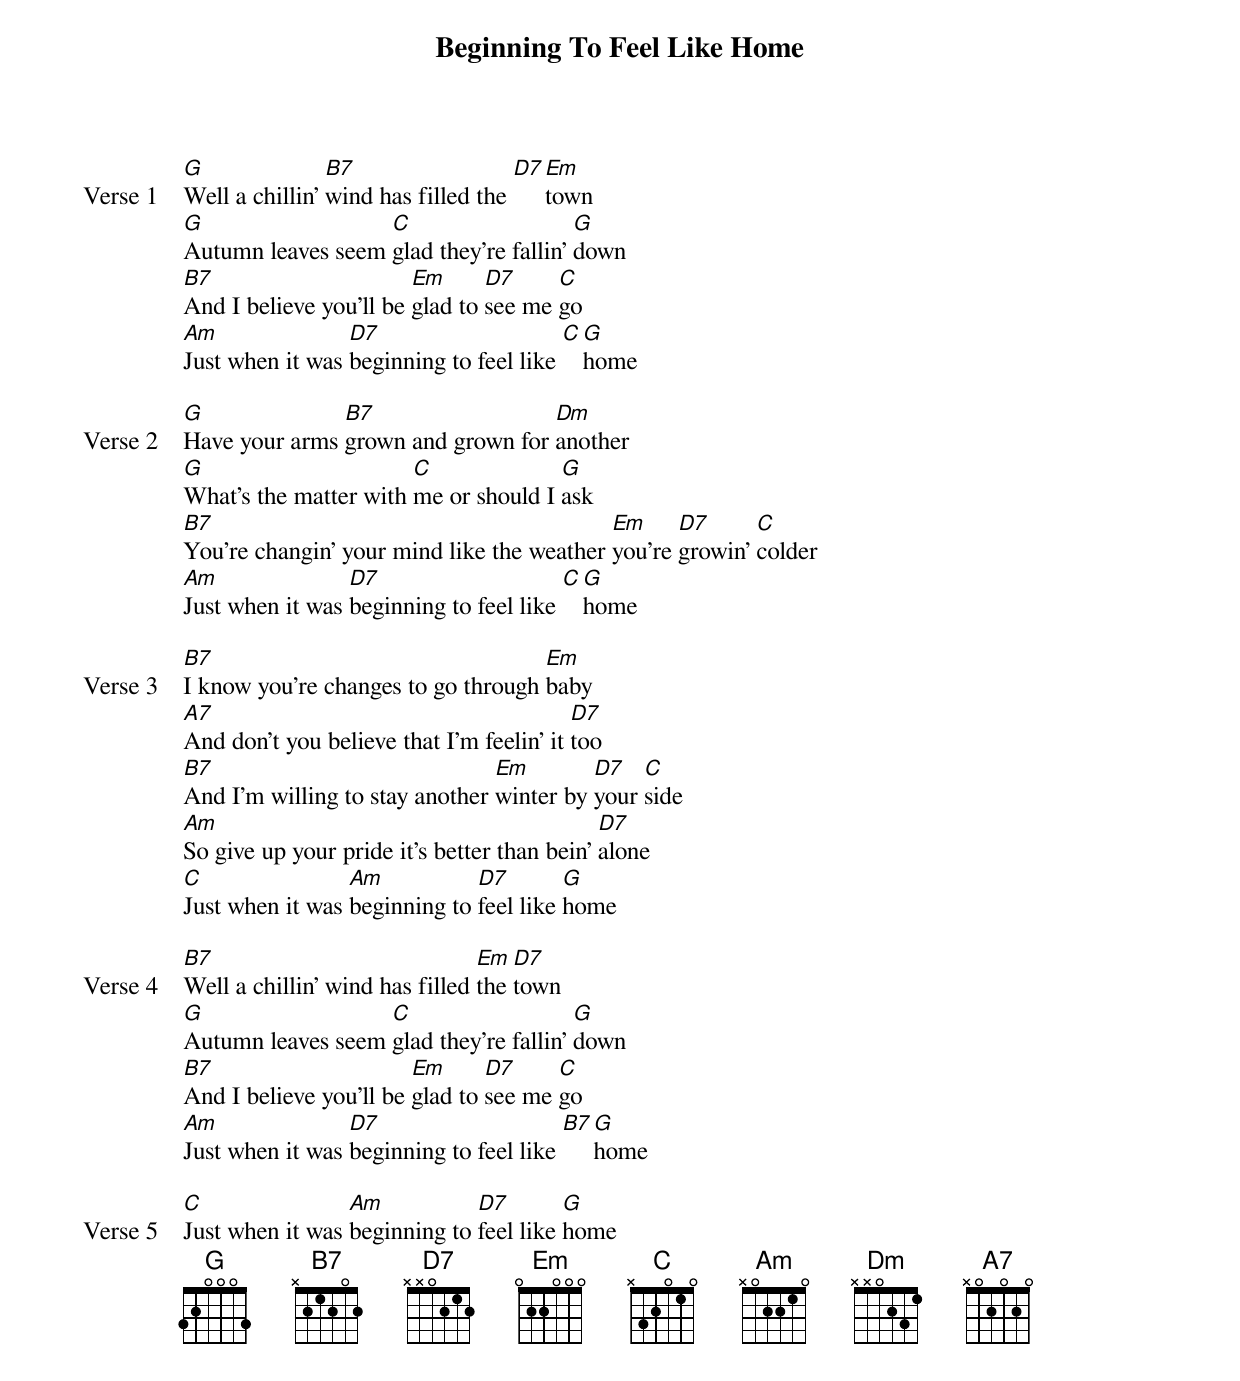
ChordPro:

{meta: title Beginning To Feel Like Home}
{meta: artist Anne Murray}
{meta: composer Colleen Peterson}

{start_of_verse: Verse 1}
[G]Well a chillin' [B7]wind has filled the [D7][Em]town
[G]Autumn leaves seem [C]glad they're fallin' [G]down
[B7]And I believe you'll be [Em]glad to [D7]see me [C]go
[Am]Just when it was [D7]beginning to feel like [C][G]home
{end_of_verse}

{start_of_verse: Verse 2}
[G]Have your arms [B7]grown and grown for [Dm]another
[G]What's the matter with [C]me or should I [G]ask
[B7]You're changin' your mind like the weather [Em]you're [D7]growin' [C]colder
[Am]Just when it was [D7]beginning to feel like [C][G]home
{end_of_verse}

{start_of_verse: Verse 3}
[B7]I know you're changes to go through [Em]baby
[A7]And don't you believe that I'm feelin' it [D7]too
[B7]And I'm willing to stay another [Em]winter by [D7]your [C]side
[Am]So give up your pride it's better than bein' [D7]alone
[C]Just when it was [Am]beginning to [D7]feel like [G]home
{end_of_verse}

{start_of_verse: Verse 4}
[B7]Well a chillin' wind has filled [Em]the [D7]town
[G]Autumn leaves seem [C]glad they're fallin' [G]down
[B7]And I believe you'll be [Em]glad to [D7]see me [C]go
[Am]Just when it was [D7]beginning to feel like [B7][G]home
{end_of_verse}

{start_of_verse: Verse 5}
[C]Just when it was [Am]beginning to [D7]feel like [G]home
{end_of_verse}
